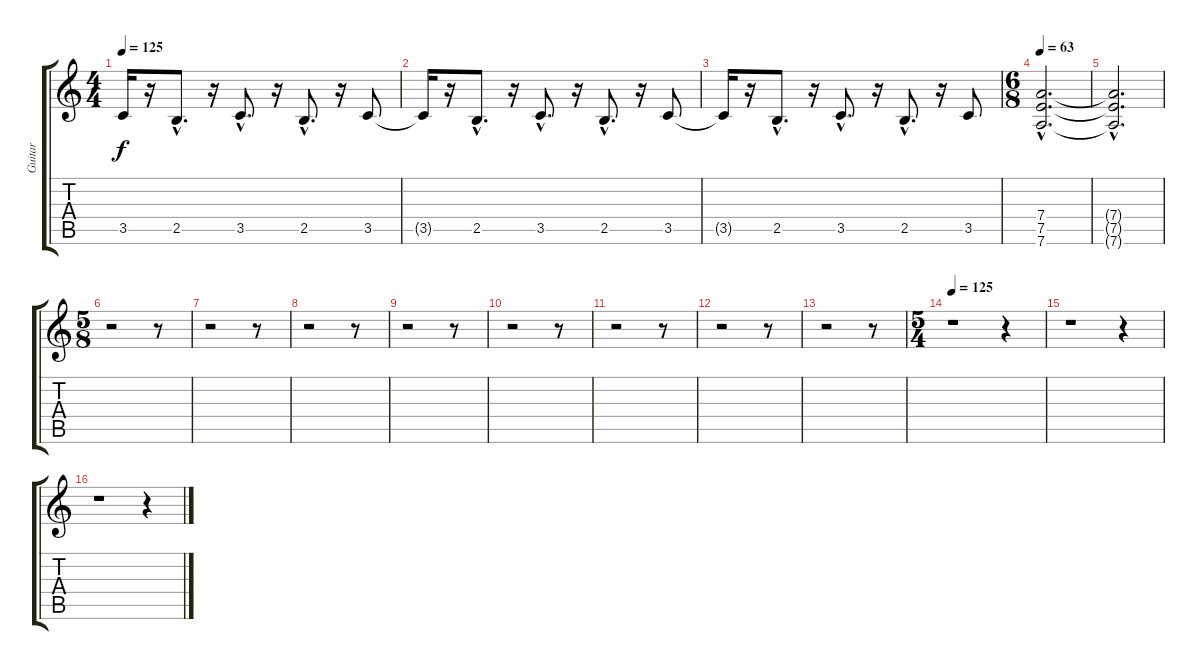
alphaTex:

\track ("Guitar" "Guitar") {instrument distortionguitar}
\staff {score tabs}
\tuning (E4 B3 G3 D3 A2 D2) {hide}
\ts (4 4)
\tempo 125
\clef g2
\ks c
3.5{t}.16{dy f} r.16 2.5{hac}.8{d} r.16 3.5{hac}.8{d} r.16 2.5{hac}.8{d} r.16 3.5.8 |
3.5{t}.16 r.16 2.5{hac}.8{d} r.16 3.5{hac}.8{d} r.16 2.5{hac}.8{d} r.16 3.5.8 |
3.5{t}.16 r.16 2.5{hac}.8{d} r.16 3.5{hac}.8{d} r.16 2.5{hac}.8{d} r.16 3.5.8 |
\ts (6 8)
\tempo 63
(7.4{hac} 7.5{hac} 7.6{hac}).2{d} |
(7.4{hac t} 7.5{hac t} 7.6{hac t}).2{d} |
\ts (5 8)
r.2 r.8 |
r.2 r.8 |
r.2 r.8 |
r.2 r.8 |
r.2 r.8 |
r.2 r.8 |
r.2 r.8 |
r.2 r.8 |
\ts (5 4)
\tempo 125
r.1{balance 8} r.4 |
r.1 r.4 |
r.1 r.4
